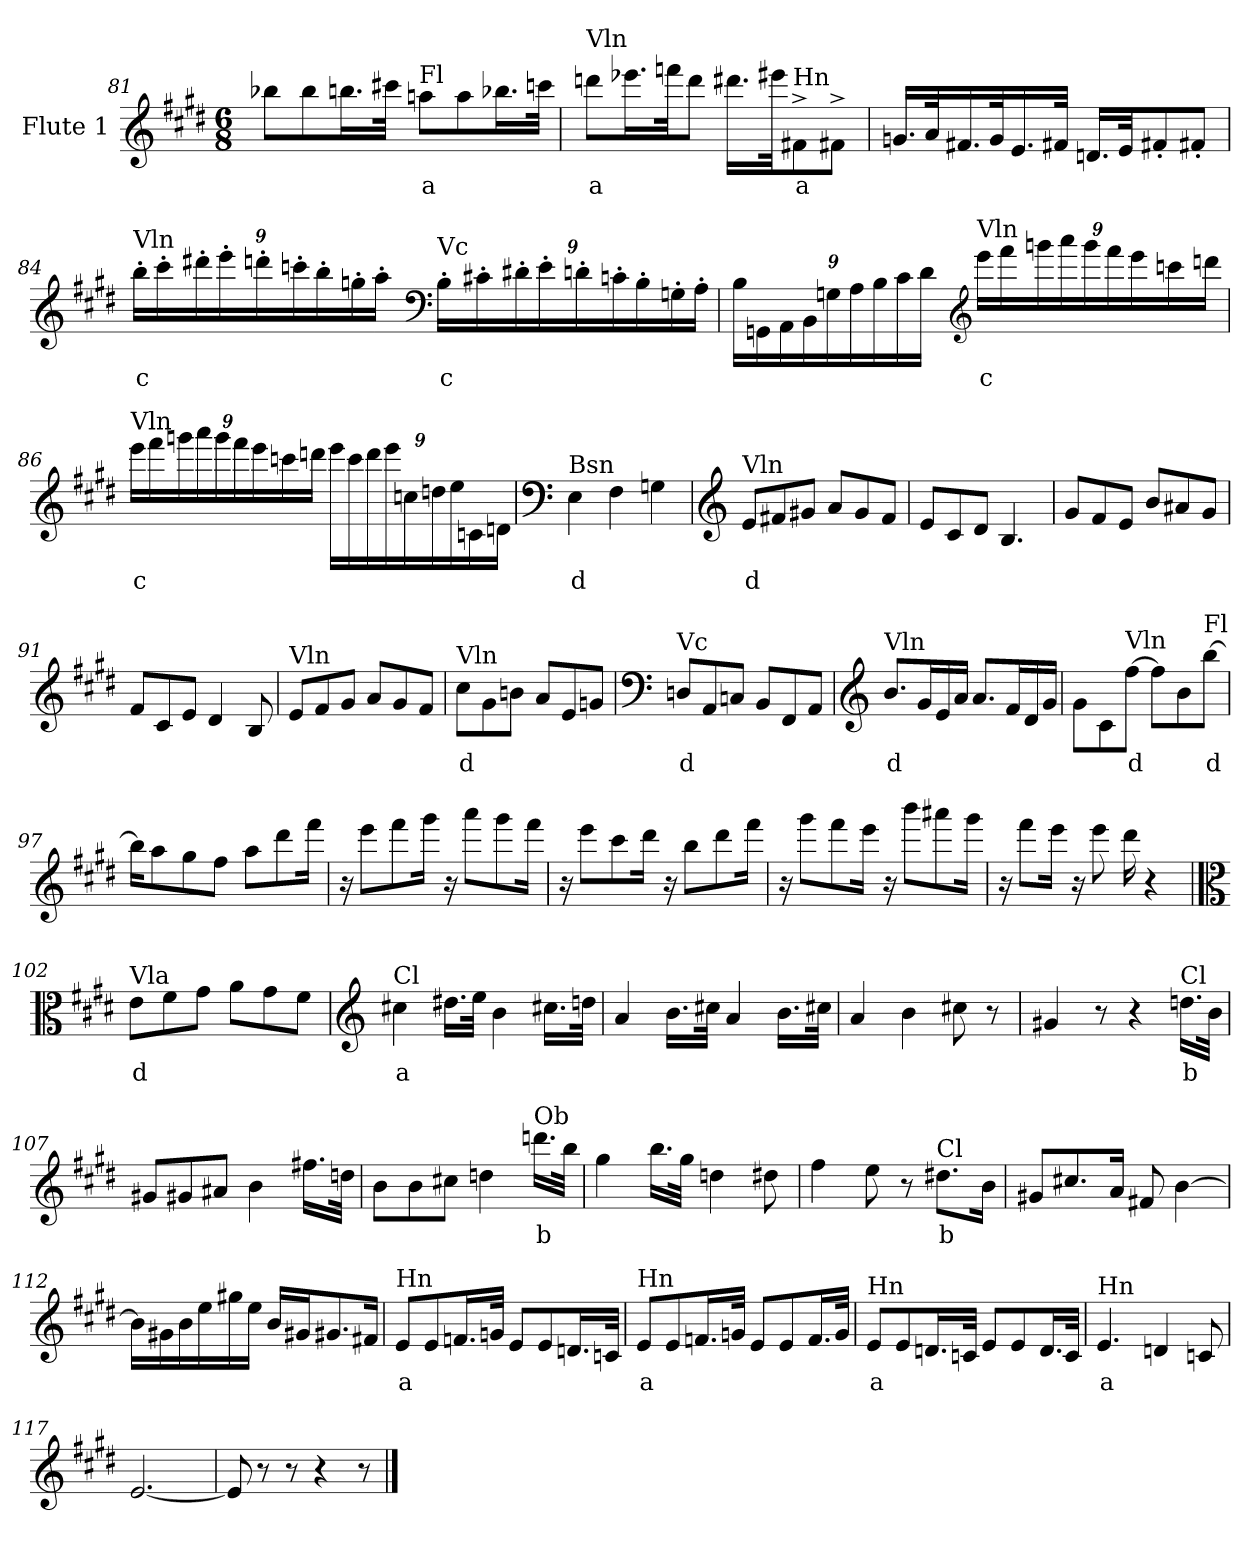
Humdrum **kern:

**kern	**text
*part1	*part1
*staff1	*staff1
*I"Flute 1	*
*I'Fl 1	*
*clefG2	*
*k[f#c#g#d#]	*
*M6/8	*
=81	=81
8bb-X\L	.
8bb-\	.
16.bbn\L	.
32ccc#X\JJk	.
!LO:TX:a:t=Fl	!
!	!LO:LY:color=#FF0000
8aan\L	a
8aa\	.
16.bb-X\L	.
32cccn\JJk	.
=82	=82
!LO:TX:a:t=Vln	!
!	!LO:LY:color=#FF0000
8dddn\L	a
16.eee-X\L	.
32fffn\Jk	.
8ddd\J	.
16.ddd#X\LL	.
32eee#X\Jk	.
!LO:TX:a:t=Hn	!
!	!LO:LY:color=#FF0000
8f#X^\	a
8f#X^\J	.
=83	=83
16.g/LL	.
32a/K	.
16.f#X/	.
32g/K	.
16.e/	.
32f#X/JJk	.
16.d/LL	.
32e/Jk	.
8f#X'/	.
8f#X'/J	.
=84	=84
!LO:TX:a:t=Vln	!
!	!LO:LY:color=#FF0000
24bb'\LL	c
24ccc#'\	.
24ddd#X'\	.
24eee'\	.
24dddn'\	.
24cccn'\	.
24bb'\	.
24ggn'\	.
24aa'\JJ	.
*clefF4	*
!LO:TX:a:t=Vc	!
!	!LO:LY:color=#FF0000
24B'\LL	c
24c#X'\	.
24d#X'\	.
24e'\	.
24dn'\	.
24cn'\	.
24B'\	.
24Gn'\	.
24A'\JJ	.
=85	=85
24B\LL	.
24GGn\	.
24AA\	.
24BB\	.
24Gn\	.
24A\	.
24B\	.
24c#\	.
24d#\JJ	.
*clefG2	*
!LO:TX:a:t=Vln	!
!	!LO:LY:color=#FF0000
24eee\LL	c
24fff#\	.
24gggn\	.
24aaa\	.
24ggg\	.
24fff#\	.
24eee\	.
24ccc\	.
24dddn\JJ	.
=86	=86
!LO:TX:a:t=Vln	!
!	!LO:LY:color=#FF0000
24eee\LL	c
24fff#\	.
24gggn\	.
24aaa\	.
24ggg\	.
24fff#\	.
24eee\	.
24cccn\	.
24dddn\JJ	.
24eee\LL	.
24ccc\	.
24ddd\	.
24eee\	.
24ccn\	.
24ddn\	.
24ee\	.
24cn\	.
24dn\JJ	.
=87	=87
*clefF4	*
!LO:TX:a:t=Bsn	!
!	!LO:LY:color=#FF0000
4E	d
4F#	.
4Gn	.
=88	=88
*clefG2	*
!LO:TX:a:t=Vln	!
!	!LO:LY:color=#FF0000
8e/L	d
8f#X/	.
8g#X/J	.
8a/L	.
8g#/	.
8f#/J	.
=89	=89
8e/L	.
8c#/	.
8d#/J	.
4.B	.
=90	=90
8g#/L	.
8f#/	.
8e/J	.
8b/L	.
8a#X/	.
8g#/J	.
=91	=91
8f#/L	.
8c#/	.
8e/J	.
4d#	.
8B	.
=92	=92
!LO:TX:a:t=Vln	!
8e/L	.
8f#/	.
8g#/J	.
8a/L	.
8g#/	.
8f#/J	.
=93	=93
!LO:TX:a:t=Vln	!
!	!LO:LY:color=#FF0000
8cc#\L	d
8g#\	.
8bn\J	.
8a/L	.
8e/	.
8gn/J	.
=94	=94
*clefF4	*
!LO:TX:a:t=Vc	!
!	!LO:LY:color=#FF0000
8Dn/L	d
8AA/	.
8Cn/J	.
8BB/L	.
8FF#/	.
8AA/J	.
=95	=95
*clefG2	*
!LO:TX:a:t=Vln	!
!	!LO:LY:color=#FF0000
8.b/L	d
16g#/L	.
16e/	.
16a/JJ	.
8.a/L	.
16f#/L	.
16d#/	.
16g#/JJ	.
=96	=96
8g#\L	.
8c#\	.
!LO:TX:a:t=Vln	!
!	!LO:LY:color=#FF0000
[8ff#\J	d
8ff#\L]	.
8b\	.
!LO:TX:a:t=Fl	!
!	!LO:LY:color=#FF0000
[8bb\J	d
=97	=97
16bb\KL]	.
8aa\	.
8gg#\	.
8ff#\J	.
8aa\L	.
8ddd#\	.
16fff#\Jk	.
=98	=98
16r	.
8eee\L	.
8fff#\	.
16ggg#\Jk	.
16r	.
8aaa\L	.
8ggg#\	.
16fff#\Jk	.
=99	=99
16r	.
8eee\L	.
8ccc#\	.
16ddd#\Jk	.
16r	.
8bb\L	.
8ddd#\	.
16fff#\Jk	.
=100	=100
16r	.
8ggg#\L	.
8fff#\	.
16eee\Jk	.
16r	.
8bbb\L	.
8aaa#X\	.
16ggg#\Jk	.
=101	=101
16r	.
8fff#\L	.
16eee\Jk	.
16r	.
8eee	.
16ddd#	.
4r	.
=102	=102
*clefC3	*
!LO:TX:a:t=Vla	!
!	!LO:LY:color=#FF0000
8e\L	d
8f#\	.
8g#\J	.
8a\L	.
8g#\	.
8f#\J	.
=103	=103
*clefG2	*
!LO:TX:a:t=Cl	!
!	!LO:LY:color=#FF0000
4cc#X	a
16.dd#X\LL	.
32ee\JJk	.
4b	.
16.cc#X\LL	.
32dd\JJk	.
=104	=104
4a	.
16.b\LL	.
32cc#X\JJk	.
4a	.
16.b\LL	.
32cc#X\JJk	.
=105	=105
4a	.
4b	.
8cc#X	.
8r	.
=106	=106
4g#X	.
8r	.
4r	.
!LO:TX:a:t=Cl	!
!	!LO:LY:color=#FF0000
16.dd\LL	b
32b\JJk	.
=107	=107
8g#X/L	.
8g#X/	.
8a#X/J	.
4b	.
16.ff#X\LL	.
32dd\JJk	.
=108	=108
8b\L	.
8b\	.
8cc#X\J	.
4dd	.
!LO:TX:a:t=Ob	!
!	!LO:LY:color=#FF0000
16.dddn\LL	b
32bb\JJk	.
=109	=109
4gg#	.
16.bb\LL	.
32gg#\JJk	.
4ddn	.
8dd#X	.
=110	=110
4ff#	.
8eeZ	.
8r	.
!LO:TX:a:t=Cl	!
!	!LO:LY:color=#FF0000
8.dd#X\L	b
16b\Jk	.
=111	=111
8g#X/L	.
8.cc#X/	.
16a/Jk	.
8f#X	.
[4b	.
=112	=112
16b\LL]	.
16g#X\	.
16b\	.
16ee\	.
16gg#X\	.
16ee\JJ	.
16b/LL	.
16g#X/J	.
8.g#X/	.
16f#X/Jk	.
=113	=113
!LO:TX:a:t=Hn	!
!	!LO:LY:color=#FF0000
8e/L	a
8e/	.
16.f/L	.
32g/JJk	.
8e/L	.
8e/	.
16.d/L	.
32c/JJk	.
=114	=114
!LO:TX:a:t=Hn	!
!	!LO:LY:color=#FF0000
8e/L	a
8e/	.
16.f/L	.
32g/JJk	.
8e/L	.
8e/	.
16.f/L	.
32g/JJk	.
=115	=115
!LO:TX:a:t=Hn	!
!	!LO:LY:color=#FF0000
8e/L	a
8e/	.
16.d/L	.
32c/JJk	.
8e/L	.
8e/	.
16.d/L	.
32c/JJk	.
=116	=116
!LO:TX:a:t=Hn	!
!	!LO:LY:color=#FF0000
4.e	a
4d	.
8c	.
=117	=117
[2.e	.
=118	=118
8e]	.
8r	.
8r	.
4r	.
8r	.
==	==
*-	*-
